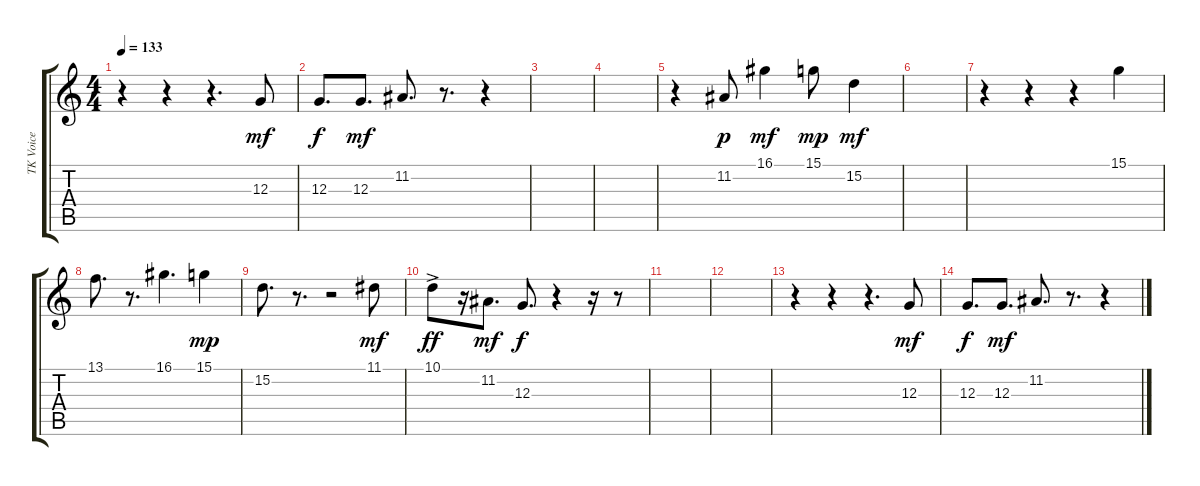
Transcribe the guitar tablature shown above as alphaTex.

\track ("TK Voice" "TK Voice") {instrument synthvoice}
\staff {score tabs}
\tuning (E4 B3 G3 D3 A2 E2) {hide}
\ts (4 4)
\tempo 133
\clef g2
\ks c
r.4{dy f} r.4 r.4{d} 12.3.8{dy mf} |
12.3.8{d dy f} 12.3.8{d dy mf} 11.2.8{d} r.8{d} r.4 |
|
|
r.4 11.2.8{dy p} 16.1.4{dy mf} 15.1.8{dy mp} 15.2.4{dy mf} |
|
r.4 r.4 r.4 15.1.4 |
13.1.8{d} r.8{d} 16.1.4{d} 15.1.4{dy mp} |
15.2.8{d} r.8{d} r.2 11.1.8{dy mf} |
10.1{ac}.8{dy ff} r.16 11.2.8{d dy mf} 12.3.8{d dy f} r.4 r.16 r.8 |
|
|
r.4 r.4 r.4{d} 12.3.8{dy mf} |
12.3.8{d dy f} 12.3.8{d dy mf} 11.2.8{d} r.8{d} r.4
